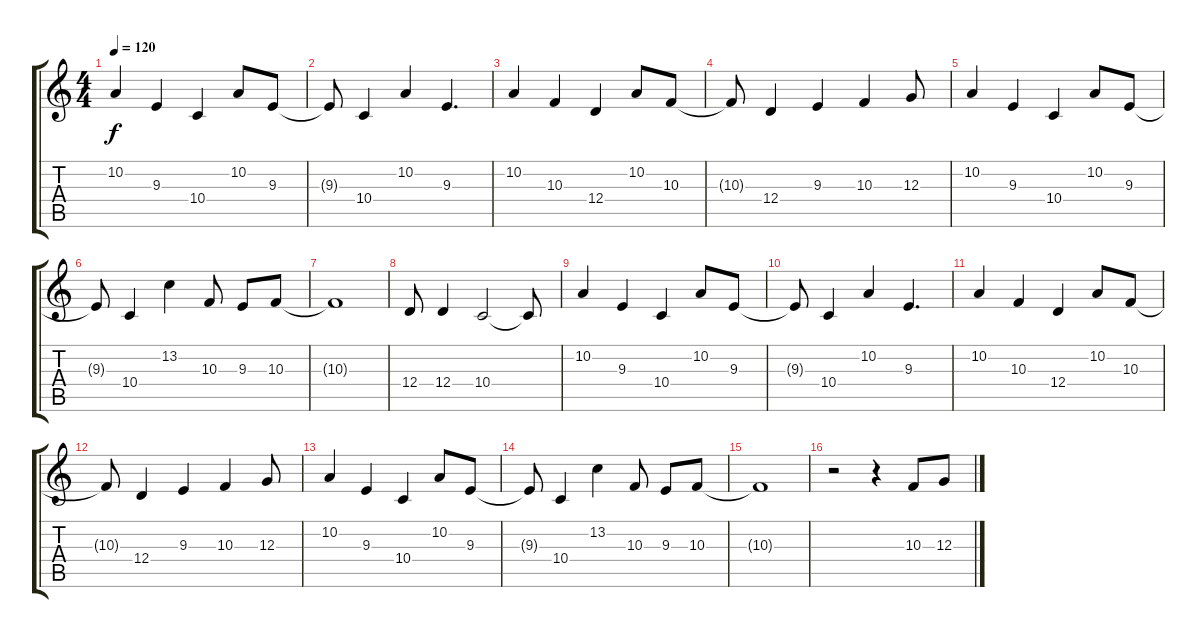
\track "" {instrument brightacousticpiano}
\staff {score tabs}
\tuning (E4 B3 G3 D3 A2 E2) {hide}
\ts (4 4)
\tempo 120
\clef g2
\ks c
10.2.4{dy f} 9.3.4 10.4.4 10.2.8 9.3.8 |
9.3{t}.8 10.4.4 10.2.4 9.3.4{d} |
10.2.4 10.3.4 12.4.4 10.2.8 10.3.8 |
10.3{t}.8 12.4.4 9.3.4 10.3.4 12.3.8 |
10.2.4 9.3.4 10.4.4 10.2.8 9.3.8 |
9.3{t}.8 10.4.4 13.2.4 10.3.8 9.3.8 10.3.8 |
10.3{t}.1 |
12.4.8 12.4.4 10.4.2 10.4{t}.8 |
10.2.4 9.3.4 10.4.4 10.2.8 9.3.8 |
9.3{t}.8 10.4.4 10.2.4 9.3.4{d} |
10.2.4 10.3.4 12.4.4 10.2.8 10.3.8 |
10.3{t}.8 12.4.4 9.3.4 10.3.4 12.3.8 |
10.2.4 9.3.4 10.4.4 10.2.8 9.3.8 |
9.3{t}.8 10.4.4 13.2.4 10.3.8 9.3.8 10.3.8 |
10.3{t}.1 |
r.2 r.4 10.3.8 12.3.8
